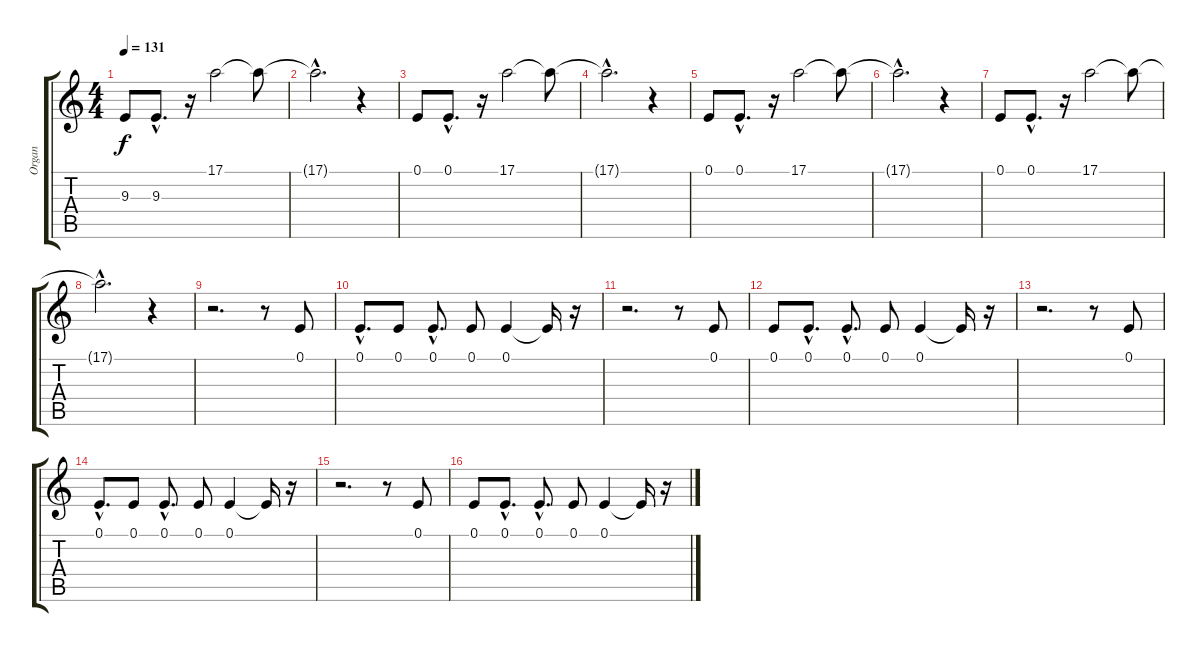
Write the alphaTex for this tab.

\track ("Organ" "Organ") {instrument churchorgan}
\staff {score tabs}
\tuning (E4 B3 G3 D3 A2 E2) {hide}
\ts (4 4)
\tempo 131
\clef g2
\ks c
9.3.8{dy f} 9.3{hac}.8{d} r.16 17.1.2 17.1{t}.8 |
17.1{hac t}.2{d} r.4 |
0.1.8 0.1{hac}.8{d} r.16 17.1.2 17.1{t}.8 |
17.1{hac t}.2{d} r.4 |
0.1.8 0.1{hac}.8{d} r.16 17.1.2 17.1{t}.8 |
17.1{hac t}.2{d} r.4 |
0.1.8 0.1{hac}.8{d} r.16 17.1.2 17.1{t}.8 |
17.1{hac t}.2{d} r.4 |
r.2{d} r.8 0.1.8 |
0.1{hac}.8{d} 0.1.8 0.1{hac}.8{d} 0.1.8 0.1.4 0.1{t}.16 r.16 |
r.2{d} r.8 0.1.8 |
0.1.8 0.1{hac}.8{d} 0.1{hac}.8{d} 0.1.8 0.1.4 0.1{t}.16 r.16 |
r.2{d} r.8 0.1.8 |
0.1{hac}.8{d} 0.1.8 0.1{hac}.8{d} 0.1.8 0.1.4 0.1{t}.16 r.16 |
r.2{d} r.8 0.1.8 |
0.1.8 0.1{hac}.8{d} 0.1{hac}.8{d} 0.1.8 0.1.4 0.1{t}.16 r.16
